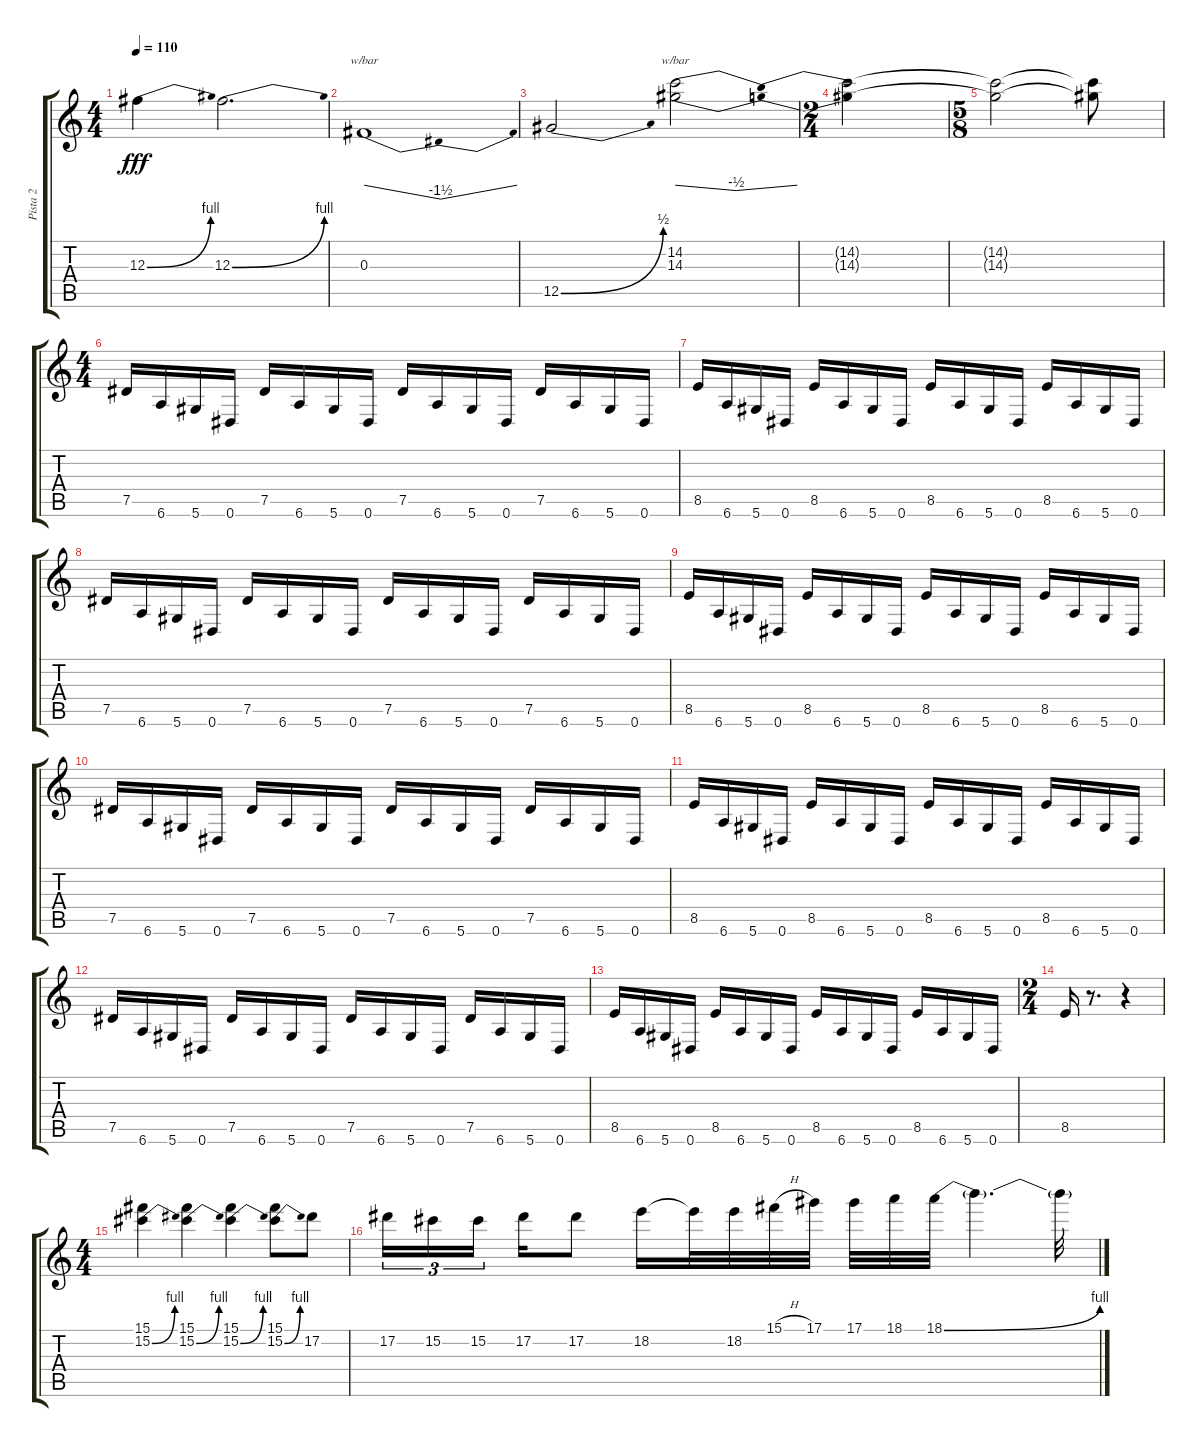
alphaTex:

\track ("Pista 2" "Pista 2") {instrument overdrivenguitar}
\staff {score tabs}
\tuning (Eb4 Bb3 Gb3 Db3 Ab2 Eb2) {hide}
\ts (4 4)
\tempo 110
\clef g2
\ks c
12.3{be (bend 0 0 60 4)}.4{dy fff} 12.3{be (bend 0 0 60 4)}.2{d} |
0.3.1{tbe (dip default 0 0 30 -6 60 0)} |
12.5{be (bend 0 0 60 2)}.2 (14.2 14.3).2{tbe (dip default 0 0 30 -2 60 0)} |
\ts (2 4)
(14.2{t} 14.3{t}).2 |
\ts (5 8)
(14.2{t} 14.3{t}).2 (14.2{t} 14.3{t}).8 |
\ts (4 4)
7.5.16 6.6.16 5.6.16 0.6.16 7.5.16 6.6.16 5.6.16 0.6.16 7.5.16 6.6.16 5.6.16 0.6.16 7.5.16 6.6.16 5.6.16 0.6.16 |
8.5.16 6.6.16 5.6.16 0.6.16 8.5.16 6.6.16 5.6.16 0.6.16 8.5.16 6.6.16 5.6.16 0.6.16 8.5.16 6.6.16 5.6.16 0.6.16 |
7.5.16 6.6.16 5.6.16 0.6.16 7.5.16 6.6.16 5.6.16 0.6.16 7.5.16 6.6.16 5.6.16 0.6.16 7.5.16 6.6.16 5.6.16 0.6.16 |
8.5.16 6.6.16 5.6.16 0.6.16 8.5.16 6.6.16 5.6.16 0.6.16 8.5.16 6.6.16 5.6.16 0.6.16 8.5.16 6.6.16 5.6.16 0.6.16 |
7.5.16 6.6.16 5.6.16 0.6.16 7.5.16 6.6.16 5.6.16 0.6.16 7.5.16 6.6.16 5.6.16 0.6.16 7.5.16 6.6.16 5.6.16 0.6.16 |
8.5.16 6.6.16 5.6.16 0.6.16 8.5.16 6.6.16 5.6.16 0.6.16 8.5.16 6.6.16 5.6.16 0.6.16 8.5.16 6.6.16 5.6.16 0.6.16 |
7.5.16 6.6.16 5.6.16 0.6.16 7.5.16 6.6.16 5.6.16 0.6.16 7.5.16 6.6.16 5.6.16 0.6.16 7.5.16 6.6.16 5.6.16 0.6.16 |
8.5.16 6.6.16 5.6.16 0.6.16 8.5.16 6.6.16 5.6.16 0.6.16 8.5.16 6.6.16 5.6.16 0.6.16 8.5.16 6.6.16 5.6.16 0.6.16 |
\ts (2 4)
8.5.16 r.8{d} r.4 |
\ts (4 4)
(15.1 15.2{be (bend 0 0 60 4)}).4 (15.1 15.2{be (bend 0 0 60 4)}).4 (15.1 15.2{be (bend 0 0 60 4)}).4 (15.1 15.2{be (bend 0 0 60 4)}).8 17.2.8 |
17.2.16{tu (3 2)} 15.2.16{tu (3 2)} 15.2.16{tu (3 2) beam splitsecondary} 17.2.16 17.2.8 18.2.16 18.2{t}.32 18.2.32 15.1{h}.32 17.1.32 17.1.32 18.1.32 18.1{be (bend 0 0 60 4)}.32 18.1{t}.4{d} 18.1{t}.32
